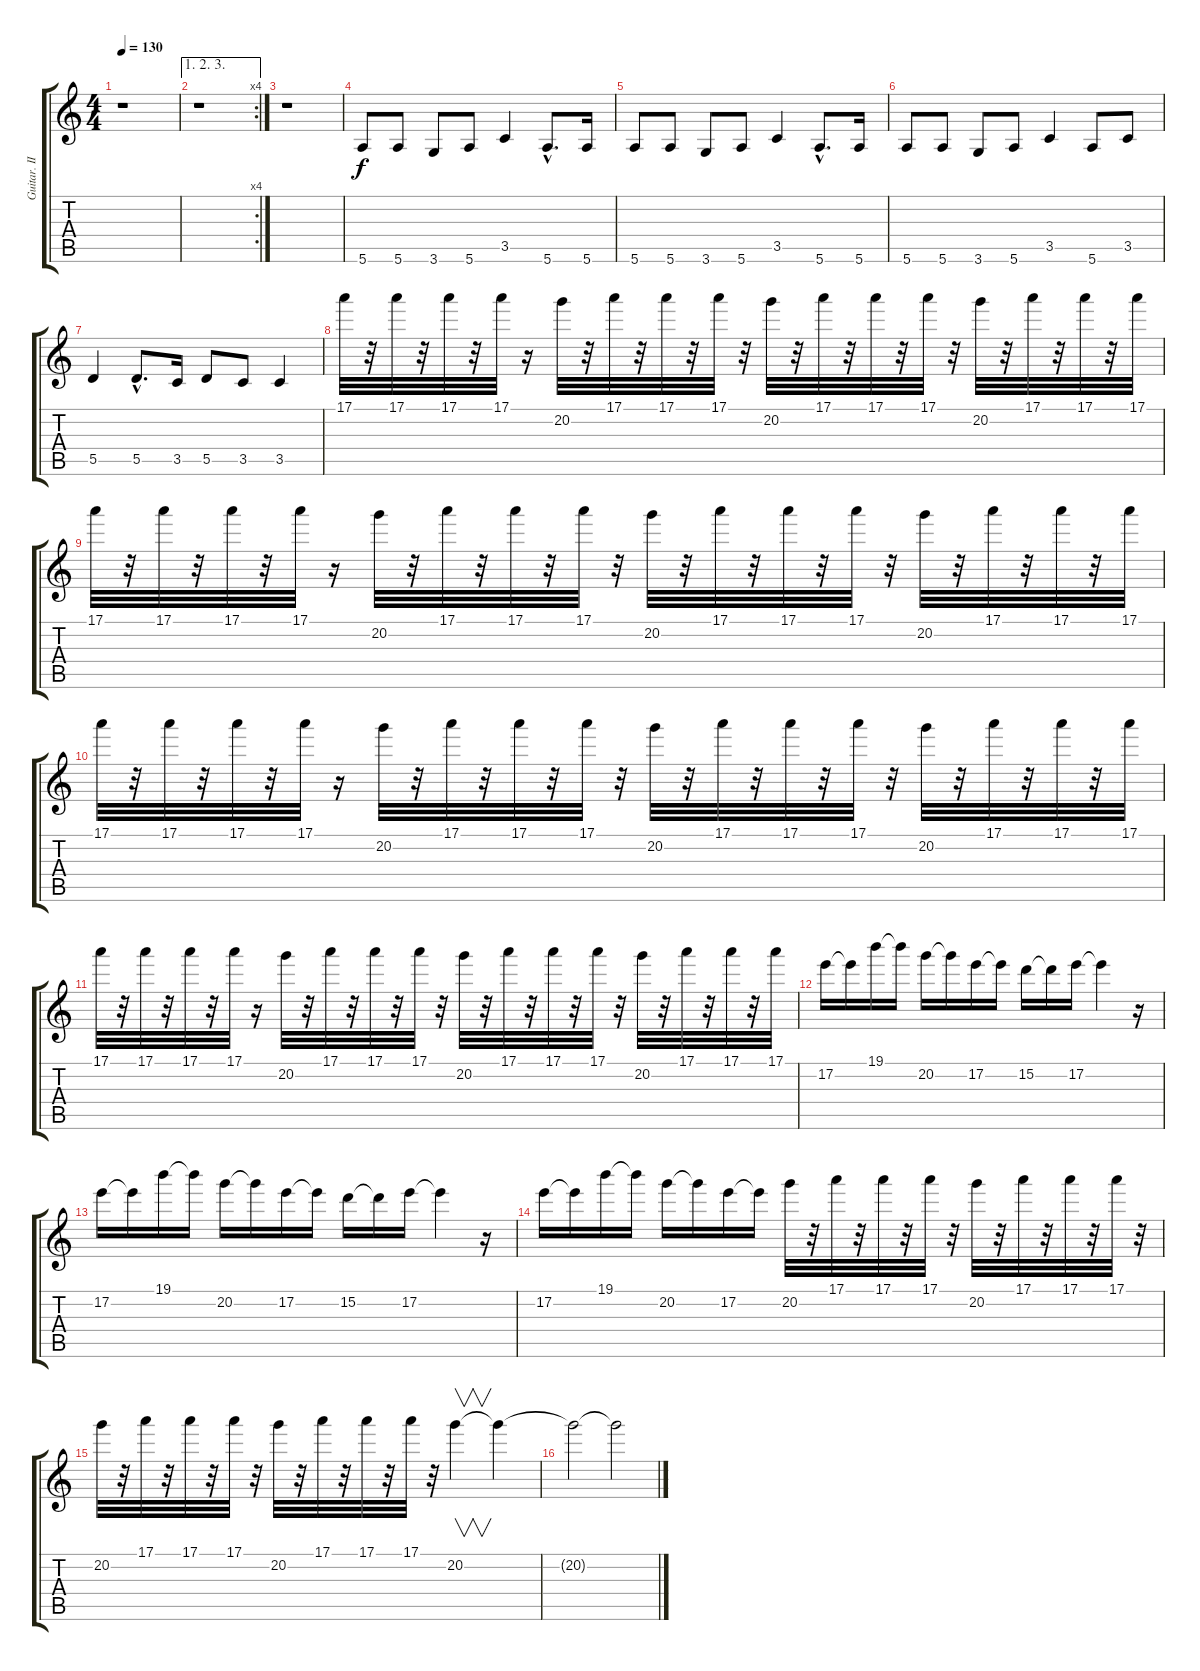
\track ("Guitar. II (solo)" "Guitar. II") {instrument distortionguitar}
\staff {score tabs}
\tuning (E4 B3 G3 D3 A2 E2) {hide}
\ts (4 4)
\tempo 130
\clef g2
\ks c
r.1{dy f} |
\ae (1 2 3)
\rc 4
r.1 |
r.1 |
5.6.8 5.6.8 3.6.8 5.6.8 3.5.4 5.6{hac}.8{d} 5.6.16 |
5.6.8 5.6.8 3.6.8 5.6.8 3.5.4 5.6{hac}.8{d} 5.6.16 |
5.6.8 5.6.8 3.6.8 5.6.8 3.5.4 5.6.8 3.5.8 |
5.5.4 5.5{hac}.8{d} 3.5.16 5.5.8 3.5.8 3.5.4 |
17.1.32{volume 15 balance 8} r.32 17.1.32 r.32 17.1.32 r.32 17.1.32 r.16 20.2.32 r.32 17.1.32 r.32 17.1.32 r.32 17.1.32 r.32 20.2.32 r.32 17.1.32 r.32 17.1.32 r.32 17.1.32 r.32 20.2.32 r.32 17.1.32 r.32 17.1.32 r.32 17.1.32 |
17.1.32 r.32 17.1.32 r.32 17.1.32 r.32 17.1.32 r.16 20.2.32 r.32 17.1.32 r.32 17.1.32 r.32 17.1.32 r.32 20.2.32 r.32 17.1.32 r.32 17.1.32 r.32 17.1.32 r.32 20.2.32 r.32 17.1.32 r.32 17.1.32 r.32 17.1.32 |
17.1.32 r.32 17.1.32 r.32 17.1.32 r.32 17.1.32 r.16 20.2.32 r.32 17.1.32 r.32 17.1.32 r.32 17.1.32 r.32 20.2.32 r.32 17.1.32 r.32 17.1.32 r.32 17.1.32 r.32 20.2.32 r.32 17.1.32 r.32 17.1.32 r.32 17.1.32 |
17.1.32 r.32 17.1.32 r.32 17.1.32 r.32 17.1.32 r.16 20.2.32 r.32 17.1.32 r.32 17.1.32 r.32 17.1.32 r.32 20.2.32 r.32 17.1.32 r.32 17.1.32 r.32 17.1.32 r.32 20.2.32 r.32 17.1.32 r.32 17.1.32 r.32 17.1.32 |
17.2.16 17.2{t}.16 19.1.16 19.1{t}.16 20.2.16 20.2{t}.16 17.2.16 17.2{t}.16 15.2.16 15.2{t}.16 17.2.16 17.2{t}.4 r.16 |
17.2.16 17.2{t}.16 19.1.16 19.1{t}.16 20.2.16 20.2{t}.16 17.2.16 17.2{t}.16 15.2.16 15.2{t}.16 17.2.16 17.2{t}.4 r.16 |
17.2.16 17.2{t}.16 19.1.16 19.1{t}.16 20.2.16 20.2{t}.16 17.2.16 17.2{t}.16 20.2.32 r.32 17.1.32 r.32 17.1.32 r.32 17.1.32 r.32 20.2.32 r.32 17.1.32 r.32 17.1.32 r.32 17.1.32 r.32 |
20.2.32 r.32 17.1.32 r.32 17.1.32 r.32 17.1.32 r.32 20.2.32 r.32 17.1.32 r.32 17.1.32 r.32 17.1.32 r.32 20.2.4{v} 20.2{t}.4 |
20.2{t}.2 20.2{t}.2
